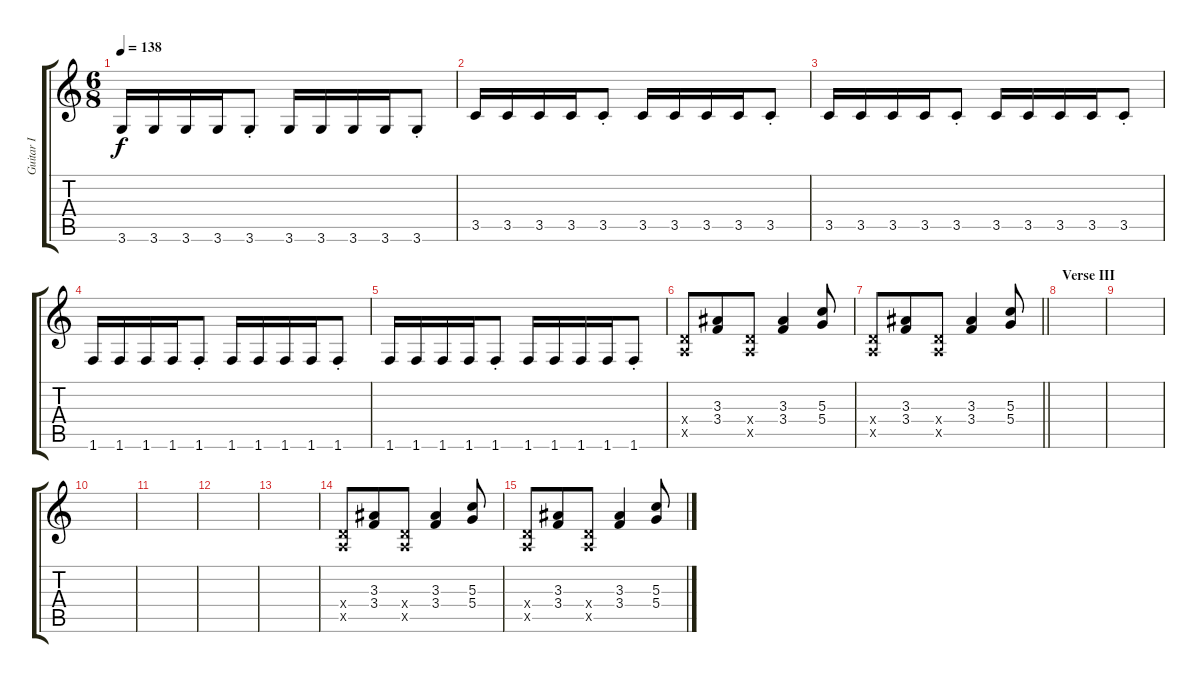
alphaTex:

\track ("Guitar I" "Guitar I") {instrument distortionguitar}
\staff {score tabs}
\tuning (E4 B3 G3 D3 A2 E2) {hide}
\ts (6 8)
\tempo 138
\clef g2
\ks c
3.6.16{dy f} 3.6.16 3.6.16 3.6.16 3.6{st}.8 3.6.16 3.6.16 3.6.16 3.6.16 3.6{st}.8 |
3.5.16 3.5.16 3.5.16 3.5.16 3.5{st}.8 3.5.16 3.5.16 3.5.16 3.5.16 3.5{st}.8 |
3.5.16 3.5.16 3.5.16 3.5.16 3.5{st}.8 3.5.16 3.5.16 3.5.16 3.5.16 3.5{st}.8 |
1.6.16 1.6.16 1.6.16 1.6.16 1.6{st}.8 1.6.16 1.6.16 1.6.16 1.6.16 1.6{st}.8 |
1.6.16 1.6.16 1.6.16 1.6.16 1.6{st}.8 1.6.16 1.6.16 1.6.16 1.6.16 1.6{st}.8 |
(0.4{x} 0.5{x}).8 (3.3 3.4).8 (0.4{x} 0.5{x}).8 (3.3 3.4).4 (5.3 5.4).8 |
\barLineRight lightlight
(0.4{x} 0.5{x}).8 (3.3 3.4).8 (0.4{x} 0.5{x}).8 (3.3 3.4).4 (5.3 5.4).8 |
\section ("" "Verse III")
|
|
|
|
|
|
(0.4{x} 0.5{x}).8 (3.3 3.4).8 (0.4{x} 0.5{x}).8 (3.3 3.4).4 (5.3 5.4).8 |
(0.4{x} 0.5{x}).8 (3.3 3.4).8 (0.4{x} 0.5{x}).8 (3.3 3.4).4 (5.3 5.4).8
